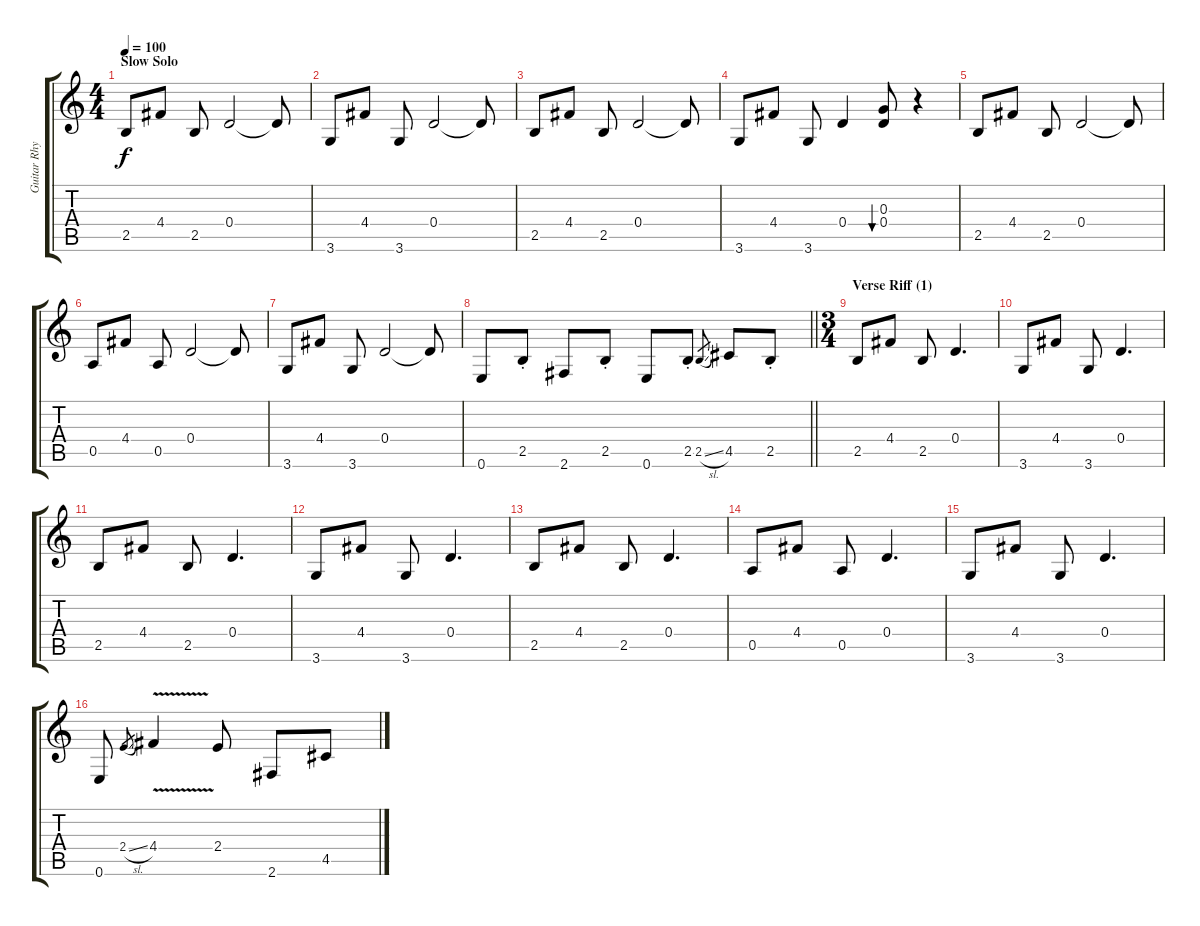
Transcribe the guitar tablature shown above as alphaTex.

\track ("Guitar Rhythm" "Guitar Rhy") {instrument electricguitarclean}
\staff {score tabs}
\tuning (E4 B3 G3 D3 A2 E2) {hide}
\ts (4 4)
\section ("" "Slow Solo")
\tempo 100
\clef g2
\ks c
2.5.8{dy f} 4.4.8 2.5.8 0.4.2 0.4{t}.8 |
3.6.8 4.4.8 3.6.8 0.4.2 0.4{t}.8 |
2.5.8 4.4.8 2.5.8 0.4.2 0.4{t}.8 |
3.6.8 4.4.8 3.6.8 0.4.4 (0.3 0.4).8{bu 60} r.4 |
2.5.8 4.4.8 2.5.8 0.4.2 0.4{t}.8 |
0.5.8 4.4.8 0.5.8 0.4.2 0.4{t}.8 |
3.6.8 4.4.8 3.6.8 0.4.2 0.4{t}.8 |
\barLineRight lightlight
0.6.8 2.5{st}.8 2.6.8 2.5{st}.8 0.6.8 2.5{st}.8 2.5{sl}.8{gr} 4.5.8 2.5{st}.8 |
\ts (3 4)
\section ("" "Verse Riff (1)")
2.5.8{instrument acousticguitarsteel} 4.4.8 2.5.8 0.4.4{d} |
3.6.8 4.4.8 3.6.8 0.4.4{d} |
2.5.8 4.4.8 2.5.8 0.4.4{d} |
3.6.8 4.4.8 3.6.8 0.4.4{d} |
2.5.8 4.4.8 2.5.8 0.4.4{d} |
0.5.8 4.4.8 0.5.8 0.4.4{d} |
3.6.8 4.4.8 3.6.8 0.4.4{d} |
0.6.8 2.4{sl}.8{gr} 4.4{v}.4 2.4.8 2.6.8 4.5.8
